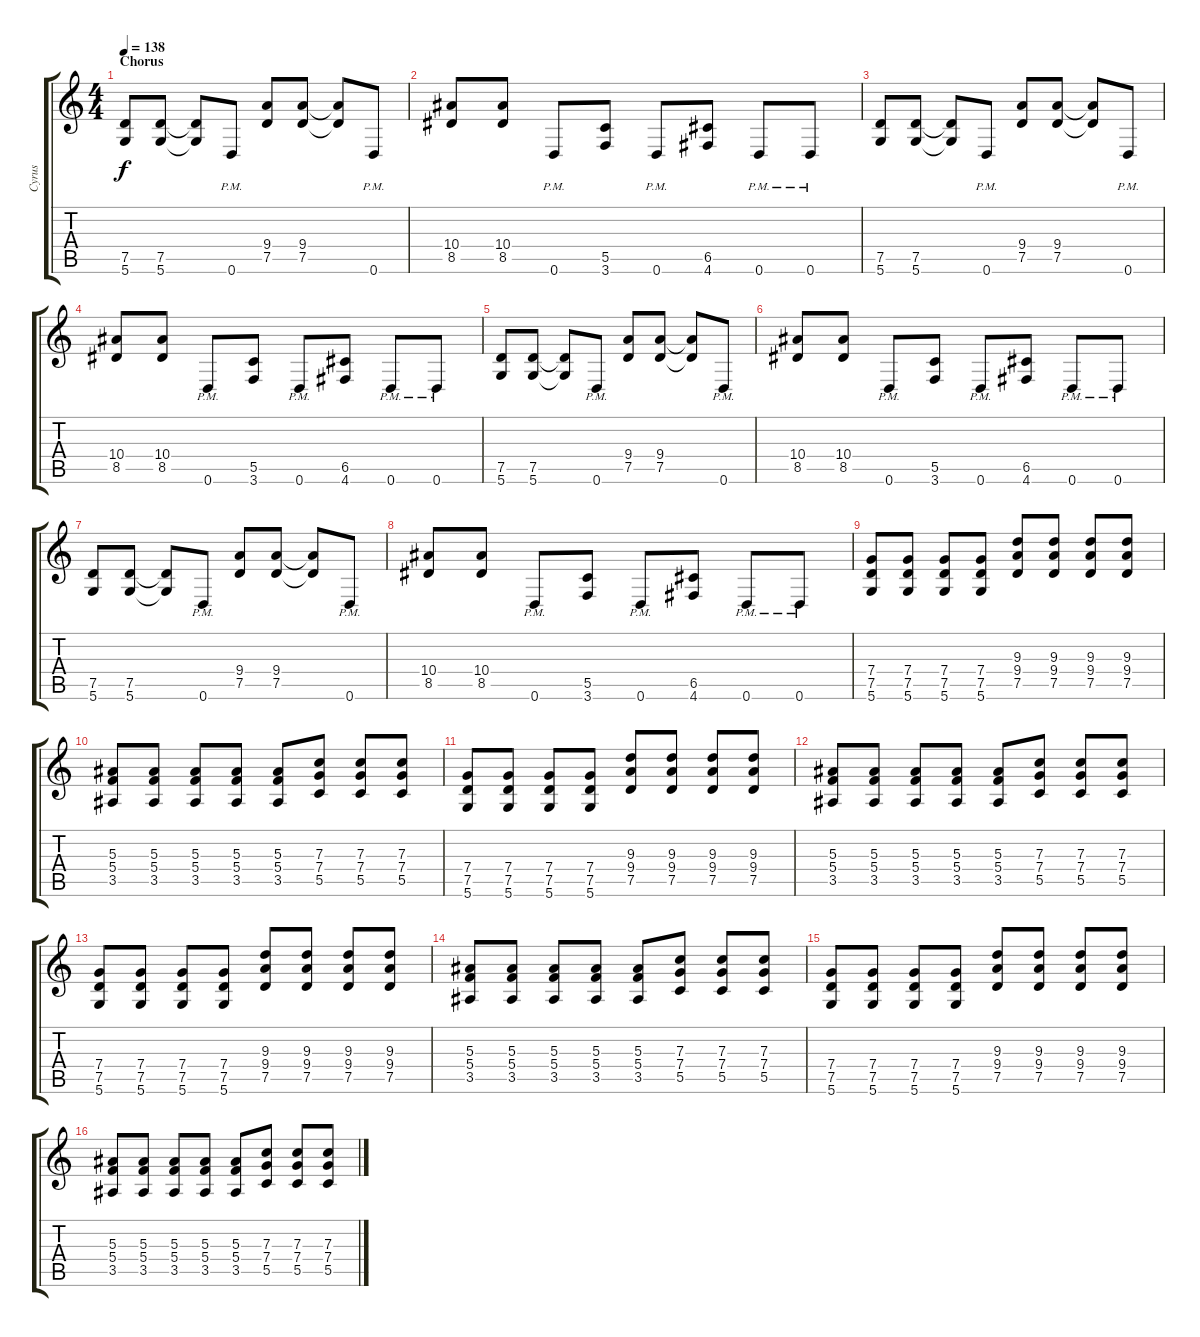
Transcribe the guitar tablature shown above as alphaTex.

\track ("Cyrus" "Cyrus") {instrument distortionguitar}
\staff {score tabs}
\tuning (D4 A3 F3 C3 G2 D2) {hide}
\ts (4 4)
\section ("" "Chorus")
\tempo 138
\clef g2
\ks c
(7.5 5.6).8{dy f} (7.5 5.6).8 (7.5{t} 5.6{t}).8 0.6{pm}.8 (9.4 7.5).8 (9.4 7.5).8 (9.4{t} 7.5{t}).8 0.6{pm}.8 |
(10.4 8.5).8 (10.4 8.5).8 0.6{pm}.8 (5.5 3.6).8 0.6{pm}.8 (6.5 4.6).8 0.6{pm}.8 0.6{pm}.8 |
(7.5 5.6).8 (7.5 5.6).8 (7.5{t} 5.6{t}).8 0.6{pm}.8 (9.4 7.5).8 (9.4 7.5).8 (9.4{t} 7.5{t}).8 0.6{pm}.8 |
(10.4 8.5).8 (10.4 8.5).8 0.6{pm}.8 (5.5 3.6).8 0.6{pm}.8 (6.5 4.6).8 0.6{pm}.8 0.6{pm}.8 |
(7.5 5.6).8 (7.5 5.6).8 (7.5{t} 5.6{t}).8 0.6{pm}.8 (9.4 7.5).8 (9.4 7.5).8 (9.4{t} 7.5{t}).8 0.6{pm}.8 |
(10.4 8.5).8 (10.4 8.5).8 0.6{pm}.8 (5.5 3.6).8 0.6{pm}.8 (6.5 4.6).8 0.6{pm}.8 0.6{pm}.8 |
(7.5 5.6).8 (7.5 5.6).8 (7.5{t} 5.6{t}).8 0.6{pm}.8 (9.4 7.5).8 (9.4 7.5).8 (9.4{t} 7.5{t}).8 0.6{pm}.8 |
(10.4 8.5).8 (10.4 8.5).8 0.6{pm}.8 (5.5 3.6).8 0.6{pm}.8 (6.5 4.6).8 0.6{pm}.8 0.6{pm}.8 |
(7.4 7.5 5.6).8 (7.4 7.5 5.6).8 (7.4 7.5 5.6).8 (7.4 7.5 5.6).8 (9.3 9.4 7.5).8 (9.3 9.4 7.5).8 (9.3 9.4 7.5).8 (9.3 9.4 7.5).8 |
(5.3 5.4 3.5).8 (5.3 5.4 3.5).8 (5.3 5.4 3.5).8 (5.3 5.4 3.5).8 (5.3 5.4 3.5).8 (7.3 7.4 5.5).8 (7.3 7.4 5.5).8 (7.3 7.4 5.5).8 |
(7.4 7.5 5.6).8 (7.4 7.5 5.6).8 (7.4 7.5 5.6).8 (7.4 7.5 5.6).8 (9.3 9.4 7.5).8 (9.3 9.4 7.5).8 (9.3 9.4 7.5).8 (9.3 9.4 7.5).8 |
(5.3 5.4 3.5).8 (5.3 5.4 3.5).8 (5.3 5.4 3.5).8 (5.3 5.4 3.5).8 (5.3 5.4 3.5).8 (7.3 7.4 5.5).8 (7.3 7.4 5.5).8 (7.3 7.4 5.5).8 |
(7.4 7.5 5.6).8 (7.4 7.5 5.6).8 (7.4 7.5 5.6).8 (7.4 7.5 5.6).8 (9.3 9.4 7.5).8 (9.3 9.4 7.5).8 (9.3 9.4 7.5).8 (9.3 9.4 7.5).8 |
(5.3 5.4 3.5).8 (5.3 5.4 3.5).8 (5.3 5.4 3.5).8 (5.3 5.4 3.5).8 (5.3 5.4 3.5).8 (7.3 7.4 5.5).8 (7.3 7.4 5.5).8 (7.3 7.4 5.5).8 |
(7.4 7.5 5.6).8 (7.4 7.5 5.6).8 (7.4 7.5 5.6).8 (7.4 7.5 5.6).8 (9.3 9.4 7.5).8 (9.3 9.4 7.5).8 (9.3 9.4 7.5).8 (9.3 9.4 7.5).8 |
(5.3 5.4 3.5).8 (5.3 5.4 3.5).8 (5.3 5.4 3.5).8 (5.3 5.4 3.5).8 (5.3 5.4 3.5).8 (7.3 7.4 5.5).8 (7.3 7.4 5.5).8 (7.3 7.4 5.5).8
